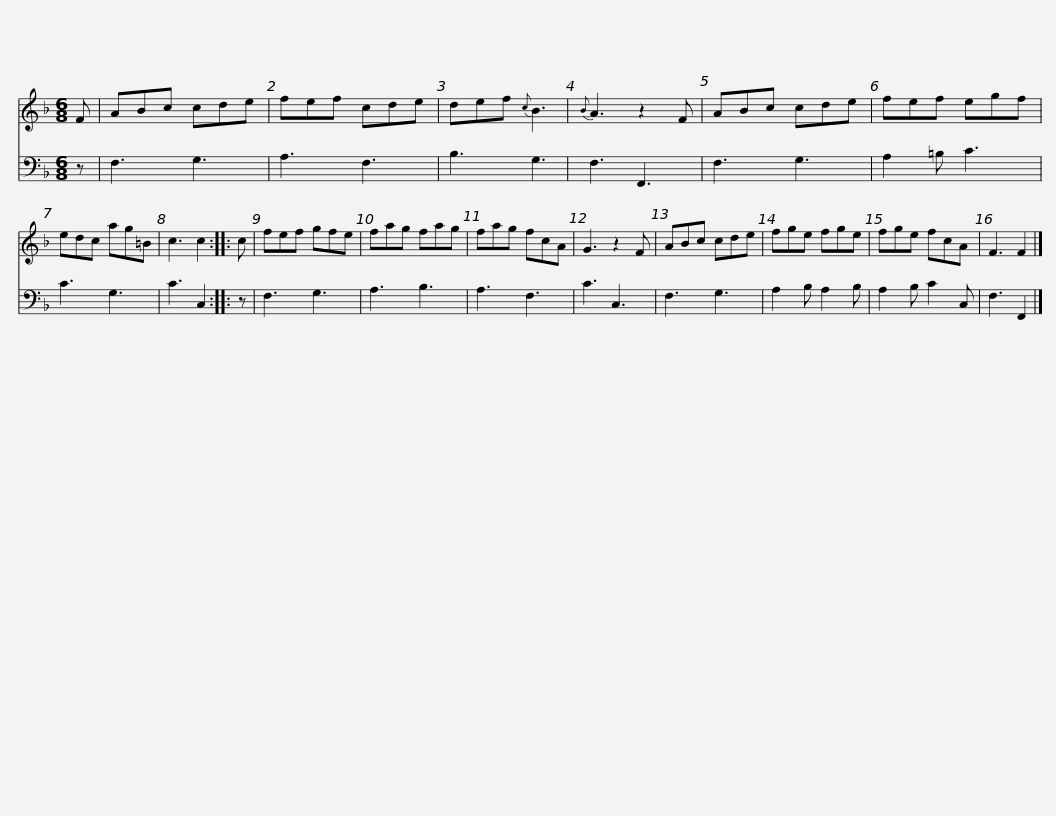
X:1
%%score 1 2
L:1/8
M:6/8
I:linebreak $
K:F
V:1 treble
V:2 bass
V:1
 F | ABc cde | fef cde | def{c} B3 |{B} A3 z2 F | %5
 ABc cde | fef egf | edc ag=B |$ c3 c2 :: c | %10
 fef gfe | fag fag | fag fcA | G3 z2 F | ABc cde | %15
 fge fge |$ fge fcA | F3 F2 |] %18
V:2
 z | F,3 G,3 | A,3 F,3 | B,3 G,3 | F,3 F,,3 | %5
 F,3 G,3 | A,2 =B, C3 | C3 G,3 |$ C3 C,2 :: z | %10
 F,3 G,3 | A,3 B,3 | A,3 F,3 | C3 C,3 | F,3 G,3 | %15
 A,2 B, A,2 B, |$ A,2 B, C2 C, | F,3 F,,2 |] %18
